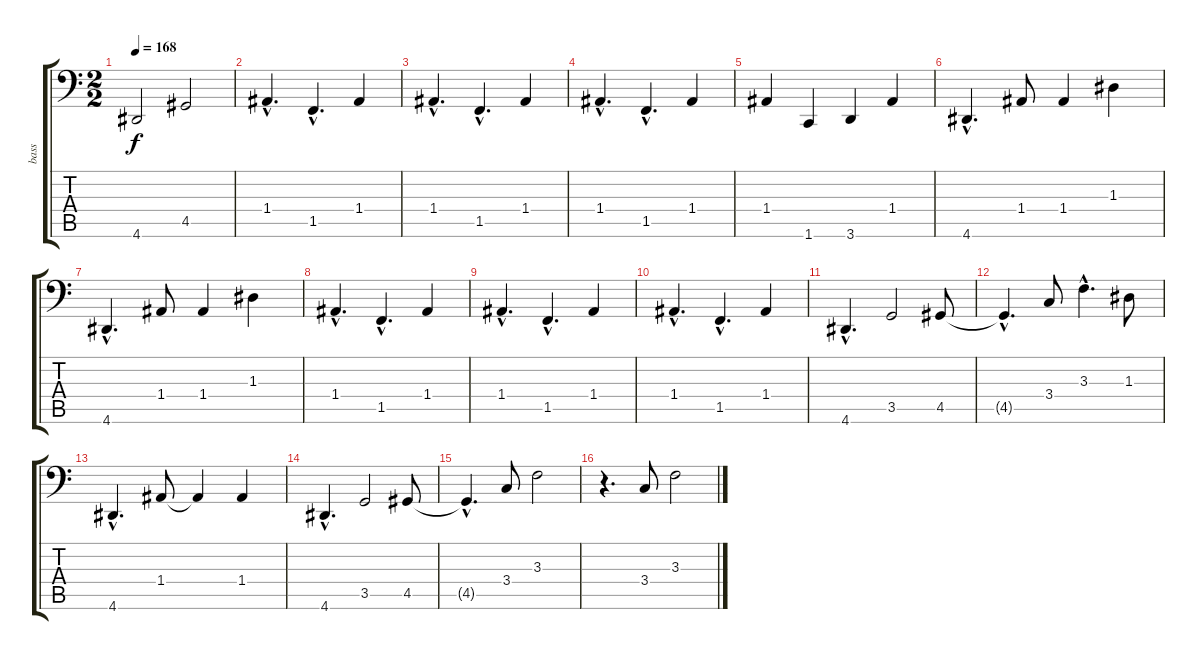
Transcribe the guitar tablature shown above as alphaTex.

\track ("bass" "bass") {instrument acousticbass}
\staff {score tabs}
\tuning (C3 G2 D2 A1 E1 B0) {hide}
\ts (2 2)
\tempo 168
\clef f4
\ks c
4.6.2{dy f} 4.5.2 |
1.4{hac}.4{d} 1.5{hac}.4{d} 1.4.4 |
1.4{hac}.4{d} 1.5{hac}.4{d} 1.4.4 |
1.4{hac}.4{d} 1.5{hac}.4{d} 1.4.4 |
1.4.4 1.6.4 3.6.4 1.4.4 |
4.6{hac}.4{d} 1.4.8 1.4.4 1.3.4 |
4.6{hac}.4{d} 1.4.8 1.4.4 1.3.4 |
1.4{hac}.4{d} 1.5{hac}.4{d} 1.4.4 |
1.4{hac}.4{d} 1.5{hac}.4{d} 1.4.4 |
1.4{hac}.4{d} 1.5{hac}.4{d} 1.4.4 |
4.6{hac}.4{d} 3.5.2 4.5.8 |
4.5{hac t}.4{d} 3.4.8 3.3{hac}.4{d} 1.3.8 |
4.6{hac}.4{d} 1.4.8 1.4{t}.4 1.4.4 |
4.6{hac}.4{d} 3.5.2 4.5.8 |
4.5{hac t}.4{d} 3.4.8 3.3.2 |
r.4{d} 3.4.8 3.3.2
